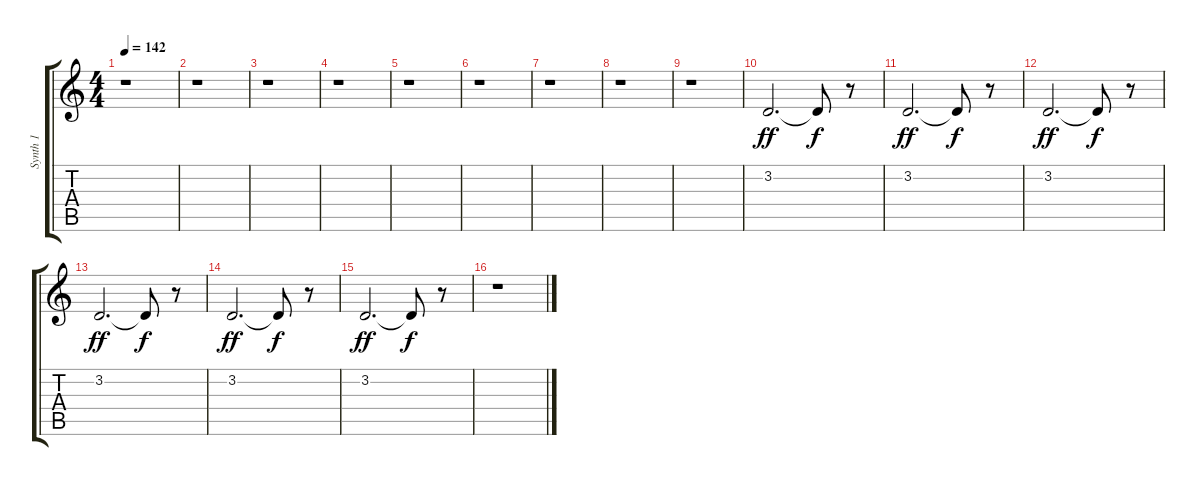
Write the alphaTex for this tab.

\track ("Synth 1" "Synth 1") {instrument lead8bassandlead}
\staff {score tabs}
\tuning (E4 B3 G3 D3 A2 E2) {hide}
\ts (4 4)
\tempo 142
\clef g2
\ks c
r.1{dy f} |
r.1 |
r.1 |
r.1 |
r.1 |
r.1 |
r.1 |
r.1 |
r.1 |
3.2.2{d dy ff} 3.2{t}.8{dy f} r.8 |
3.2.2{d dy ff} 3.2{t}.8{dy f} r.8 |
3.2.2{d dy ff} 3.2{t}.8{dy f} r.8 |
3.2.2{d dy ff} 3.2{t}.8{dy f} r.8 |
3.2.2{d dy ff} 3.2{t}.8{dy f} r.8 |
3.2.2{d dy ff} 3.2{t}.8{dy f} r.8 |
r.1
